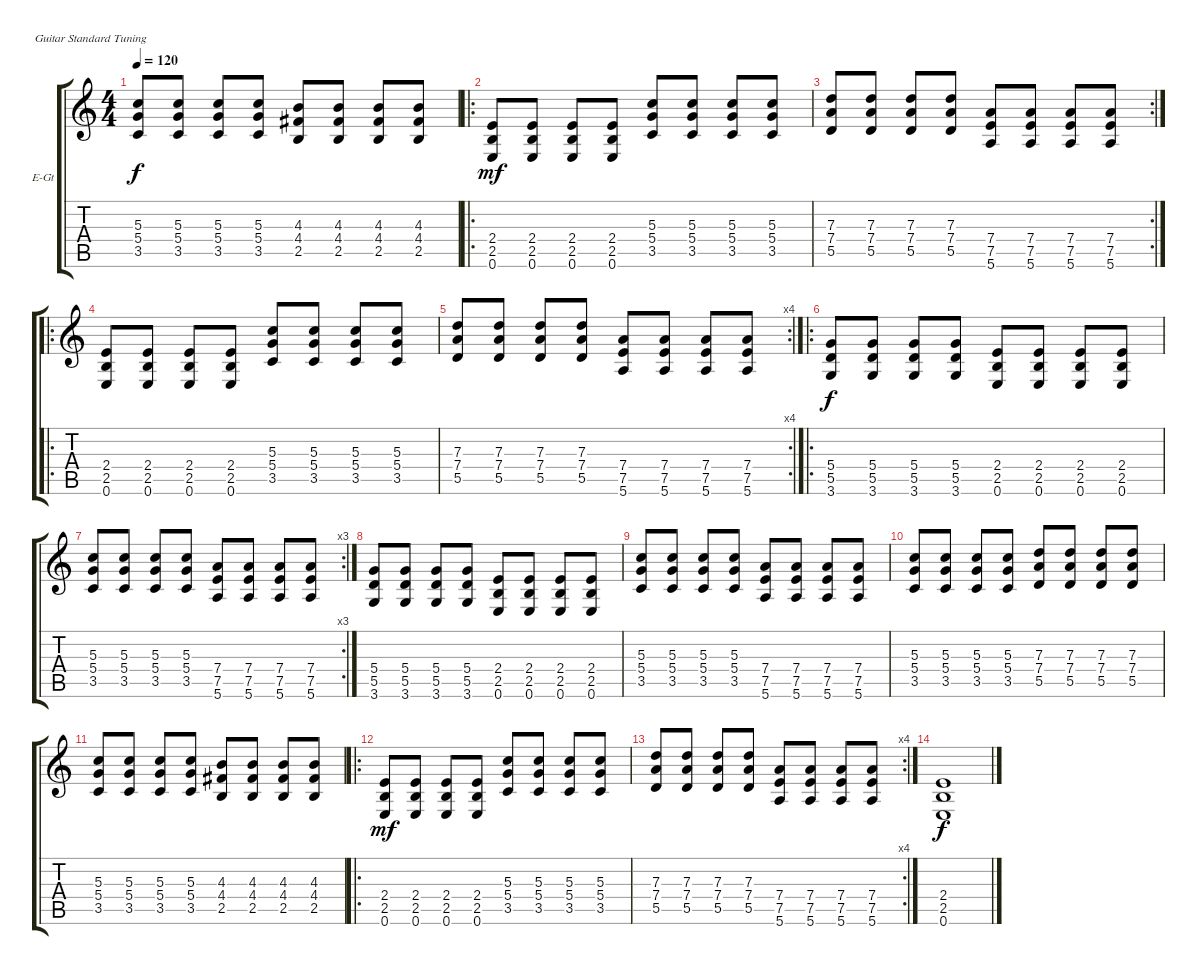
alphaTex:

\defaultSystemsLayout 4
\bracketExtendMode groupsimilarinstruments
\firstSystemTrackNameOrientation horizontal
\otherSystemsTrackNameOrientation horizontal
\track ("Electric Guitar" "E-Gt") {instrument distortionguitar}
\staff {score tabs}
\tuning (E4 B3 G3 D3 A2 E2)
\ts (4 4)
\tempo 120
\clef g2
\ks c
(3.5 5.4 5.3).8{dy f} (3.5 5.4 5.3).8 (3.5 5.4 5.3).8 (3.5 5.4 5.3).8 (4.4 2.5 4.3).8 (4.4 2.5 4.3).8 (4.4 2.5 4.3).8 (4.4 2.5 4.3).8 |
\ro
(0.6 2.5 2.4).8{dy mf} (0.6 2.5 2.4).8 (0.6 2.5 2.4).8 (0.6 2.5 2.4).8 (3.5 5.4 5.3).8 (3.5 5.4 5.3).8 (3.5 5.4 5.3).8 (3.5 5.4 5.3).8 |
\rc 2
(5.5 7.4 7.3).8 (5.5 7.4 7.3).8 (5.5 7.4 7.3).8 (5.5 7.4 7.3).8 (5.6 7.5 7.4).8 (5.6 7.5 7.4).8 (5.6 7.5 7.4).8 (5.6 7.5 7.4).8 |
\ro
(0.6 2.5 2.4).8 (0.6 2.5 2.4).8 (0.6 2.5 2.4).8 (0.6 2.5 2.4).8 (3.5 5.4 5.3).8 (3.5 5.4 5.3).8 (3.5 5.4 5.3).8 (3.5 5.4 5.3).8 |
\rc 4
(5.5 7.4 7.3).8 (5.5 7.4 7.3).8 (5.5 7.4 7.3).8 (5.5 7.4 7.3).8 (5.6 7.5 7.4).8 (5.6 7.5 7.4).8 (5.6 7.5 7.4).8 (5.6 7.5 7.4).8 |
\ro
(3.6 5.5 5.4).8{dy f} (3.6 5.5 5.4).8 (3.6 5.5 5.4).8 (3.6 5.5 5.4).8 (0.6 2.5 2.4).8 (0.6 2.5 2.4).8 (0.6 2.5 2.4).8 (0.6 2.5 2.4).8 |
\rc 3
(3.5 5.4 5.3).8 (3.5 5.4 5.3).8 (3.5 5.4 5.3).8 (3.5 5.4 5.3).8 (5.6 7.5 7.4).8 (5.6 7.5 7.4).8 (5.6 7.5 7.4).8 (5.6 7.5 7.4).8 |
(3.6 5.5 5.4).8 (3.6 5.5 5.4).8 (3.6 5.5 5.4).8 (3.6 5.5 5.4).8 (0.6 2.5 2.4).8 (0.6 2.5 2.4).8 (0.6 2.5 2.4).8 (0.6 2.5 2.4).8 |
(3.5 5.4 5.3).8 (3.5 5.3 5.4).8 (3.5 5.4 5.3).8 (3.5 5.4 5.3).8 (5.6 7.5 7.4).8 (5.6 7.5 7.4).8 (5.6 7.5 7.4).8 (5.6 7.5 7.4).8 |
(3.5 5.4 5.3).8 (3.5 5.4 5.3).8 (3.5 5.4 5.3).8 (3.5 5.4 5.3).8 (5.5 7.4 7.3).8 (5.5 7.4 7.3).8 (5.5 7.4 7.3).8 (5.5 7.4 7.3).8 |
(3.5 5.4 5.3).8 (3.5 5.4 5.3).8 (3.5 5.4 5.3).8 (3.5 5.4 5.3).8 (4.4 2.5 4.3).8 (4.4 2.5 4.3).8 (4.4 2.5 4.3).8 (4.4 2.5 4.3).8 |
\ro
(0.6 2.5 2.4).8{dy mf} (0.6 2.5 2.4).8 (0.6 2.5 2.4).8 (0.6 2.5 2.4).8 (3.5 5.4 5.3).8 (3.5 5.4 5.3).8 (3.5 5.4 5.3).8 (3.5 5.4 5.3).8 |
\rc 4
(5.5 7.4 7.3).8 (5.5 7.4 7.3).8 (5.5 7.4 7.3).8 (5.5 7.4 7.3).8 (5.6 7.5 7.4).8 (5.6 7.5 7.4).8 (5.6 7.5 7.4).8 (5.6 7.5 7.4).8 |
(0.6 2.5 2.4).1{dy f}
